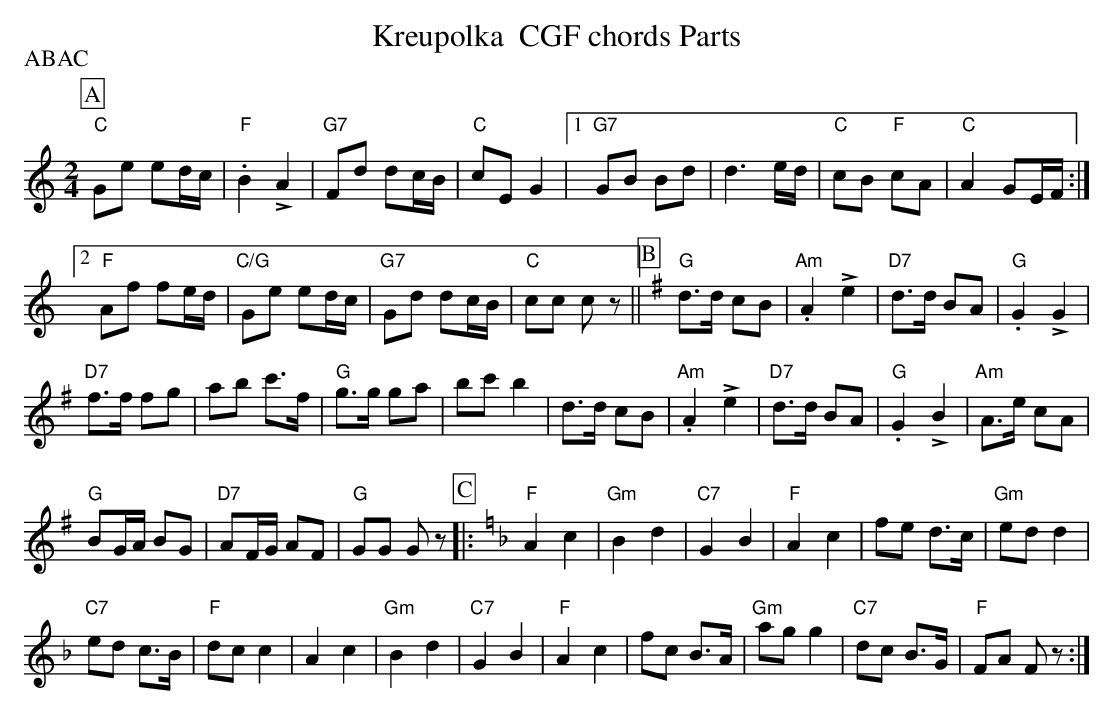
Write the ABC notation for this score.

X:1
T: Kreupolka  CGF chords Parts
P:ABAC
M:2/4
L:1/8
K:C %%MIDI gchordon
[P:A] "C"Ge ed/c/ | "F".B2+>+A2 | "G7"Fd dc/B/ | "C"cEG2 |1 "G7"GB Bd | d3e/d/ | "C"cB "F"cA | "C"A2 GE/F/ :|2
 "F"Af fe/d/ | "C/G"Ge ed/c/ | "G7"Gd dc/B/ | "C"cc cz || [P:B] [K:G] "G"d>d cB | "Am".A2+>+e2 | "D7"d>d BA | "G".G2+>+G2 |
 "D7"f>f fg | ab c'>f |  "G"g>g ga | bc'b2 | d>d cB | "Am".A2+>+e2 | "D7"d>d BA | "G".G2+>+B2 | "Am"A>e cA |
 "G"BG/A/ BG | "D7"AF/G/ AF | "G"GG Gz [P:C] |: [K:F] "F"A2c2 | "Gm"B2d2 | "C7"G2B2 | "F"A2c2 | fe d>c | "Gm"edd2 |
 "C7"ed c>B | "F"dcc2 | A2c2 | "Gm"B2d2 | "C7"G2B2 | "F"A2c2 | fc B>A | "Gm"agg2 | "C7"dc B>G | "F"FA Fz :|
